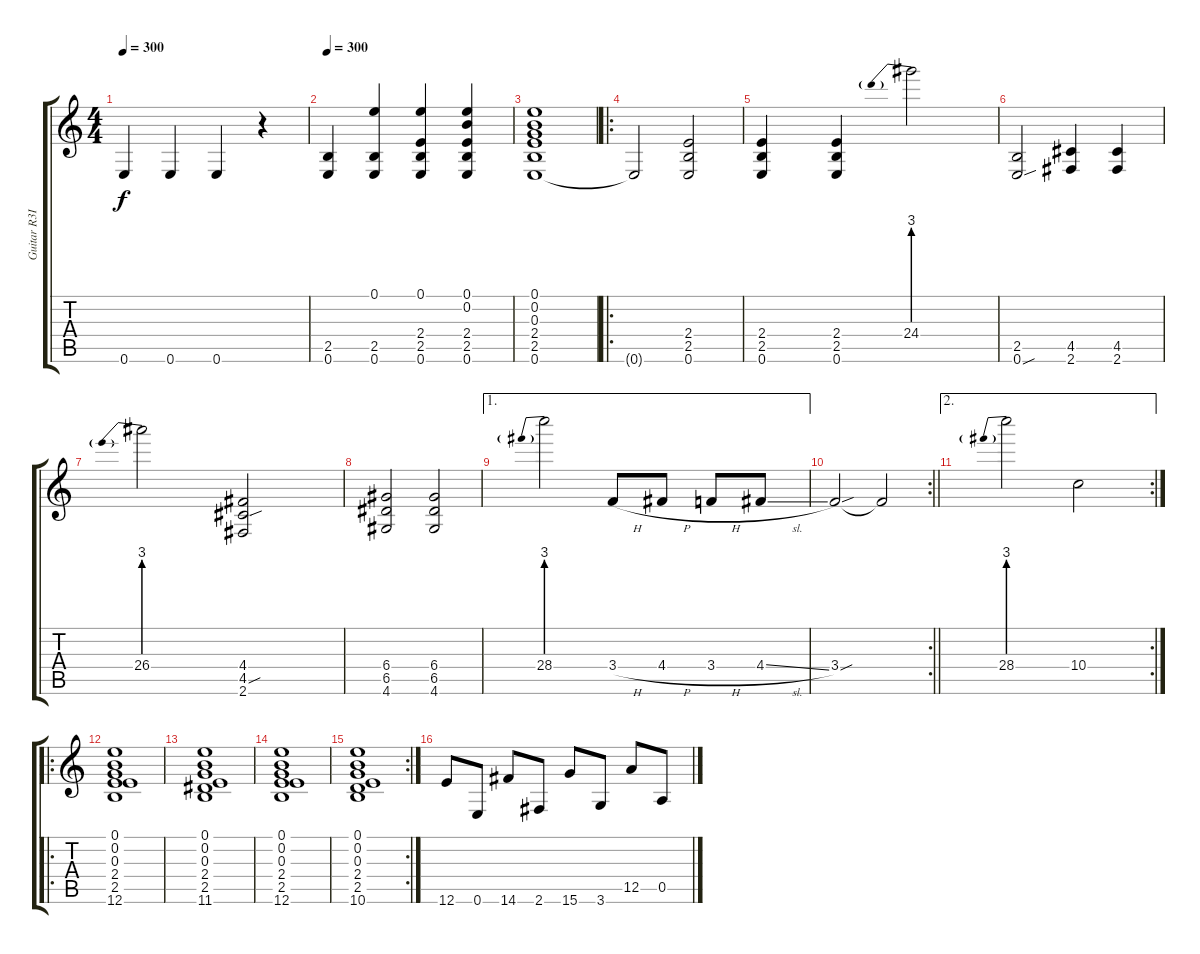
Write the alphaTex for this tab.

\track ("Guitar R3ISKA" "Guitar R3I") {instrument overdrivenguitar}
\staff {score tabs}
\tuning (E4 B3 G3 D3 A2 E2) {hide}
\ts (4 4)
\tempo 300
\tempo 100
\tempo 300
\clef g2
\ks c
0.6.4{dy f instrument acousticguitarsteel} 0.6.4 0.6.4 r.4 |
\tempo 300
(2.5 0.6).4{instrument overdrivenguitar} (0.1 2.5 0.6).4 (0.1 2.4 2.5 0.6).4 (0.1 0.2 2.4 2.5 0.6).4 |
(0.1 0.2 0.3 2.4 2.5 0.6).1 |
\ro
0.6{t}.2 (2.4 2.5 0.6).2{instrument overdrivenguitar} |
(2.4 2.5 0.6).4 (2.4 2.5 0.6).4 24.4{be (prebend 0 12 60 12)}.2 |
(2.5 0.6{sou}).2 (4.5 2.6).4 (4.5 2.6).4 |
26.4{be (prebend 0 12 60 12)}.2 (4.4 4.5{sou} 2.6).2 |
(6.4 6.5 4.6).2 (6.4 6.5 4.6).2 |
\ae 1
28.4{be (prebend 0 12 60 12)}.2 3.4{h}.8{instrument guitarharmonics} 4.4{h}.8{instrument guitarharmonics} 3.4{h}.8{instrument guitarharmonics} 4.4{sl}.8{instrument guitarharmonics} |
\rc 2
\barLineRight lightlight
3.4{sou}.2{instrument guitarharmonics} 3.4{t}.2 |
\ae 2
\rc 2
28.4{be (prebend 0 12 60 12)}.2 10.4.2 |
\ro
(0.1 0.2 0.3 2.4 2.5 12.6).1 |
(0.1 0.2 0.3 2.4 2.5 11.6).1 |
(0.1 0.2 0.3 2.4 2.5 12.6).1 |
\rc 2
(0.1 0.2 0.3 2.4 2.5 10.6).1 |
12.6.8 0.6.8 14.6.8 2.6.8 15.6.8 3.6.8 12.5.8 0.5.8
